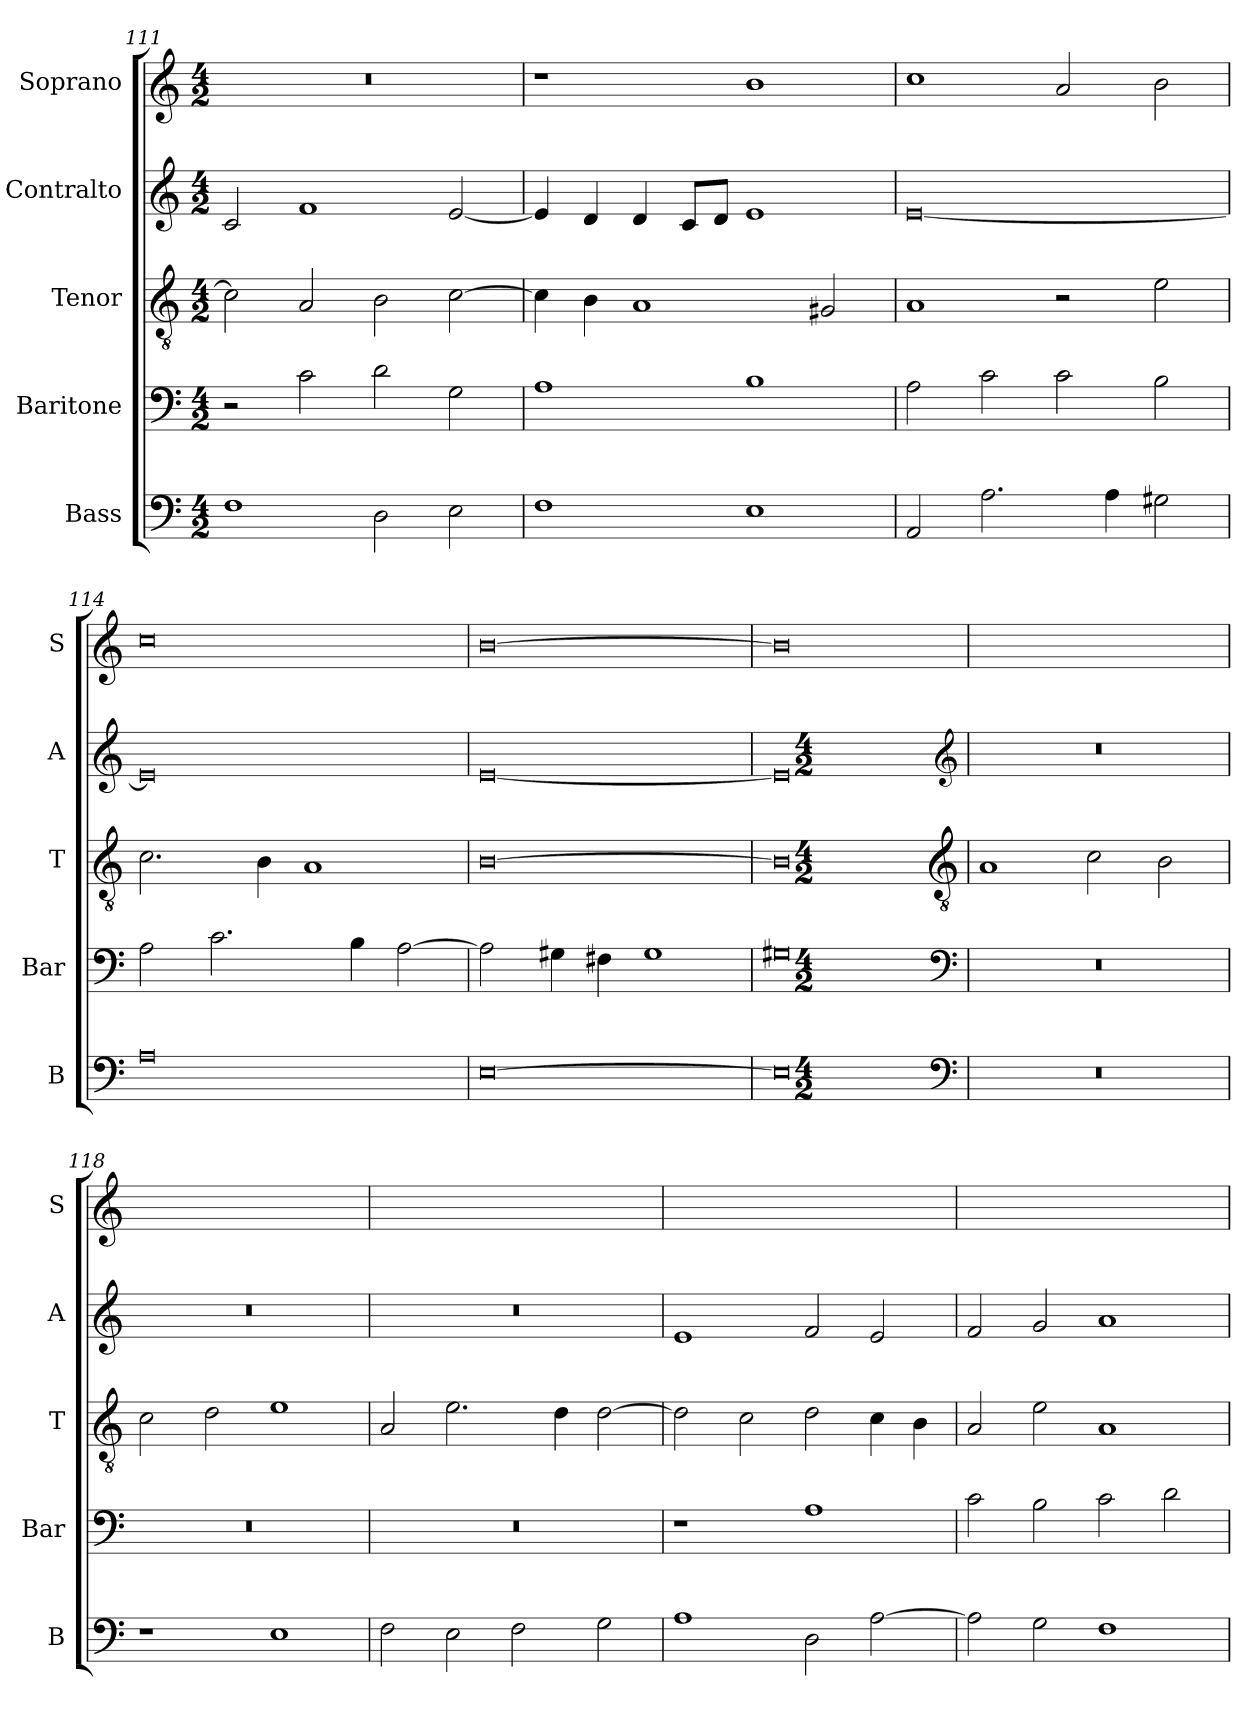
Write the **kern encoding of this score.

**kern	**kern	**kern	**kern	**kern
*part5	*part4	*part3	*part2	*part1
*staff5	*staff4	*staff3	*staff2	*staff1
*I"Bass	*I"Baritone	*I"Tenor	*I"Contralto	*I"Soprano
*I'B	*I'Bar	*I'T	*I'A	*I'S
*clefF4	*clefF4	*clefGv2	*clefG2	*clefG2
*k[]	*k[]	*k[]	*k[]	*k[]
*A:aeo	*A:aeo	*A:aeo	*A:aeo	*A:aeo
*M4/2	*M4/2	*M4/2	*M4/2	*M4/2
=111	=111	=111	=111	=111
1F	2r	2c]	2c	0r
.	2c	2A	1f	.
2D	2d	2B	.	.
2E	2G	[2c	[2e	.
=112	=112	=112	=112	=112
1F	1A	4c]	4e]	1r
.	.	4B	4d	.
.	.	1A	4d	.
.	.	.	8c/L	.
.	.	.	8d/J	.
1E	1B	.	1e	1b
.	.	2G#X	.	.
=113	=113	=113	=113	=113
2AA	2A	1A	[0e	1cc
2.A	2c	.	.	.
.	2c	2r	.	2a
4A	.	.	.	.
2G#X	2B	2e	.	2b
=114	=114	=114	=114	=114
0A	2A	2.c	0e]	0cc
.	2.c	.	.	.
.	.	4B	.	.
.	.	1A	.	.
.	4B	.	.	.
.	[2A	.	.	.
=115	=115	=115	=115	=115
[0E	2A]	[0B	[0e	[0b
.	4G#X	.	.	.
.	4F#X	.	.	.
.	1G#	.	.	.
=116	=116	=116	=116	=116
0E]	0G#X	0B]	0e]	0b]
*clefF4	*clefF4	*clefGv2	*clefG2	*
*k[]	*k[]	*k[]	*k[]	*
*A:aeo	*A:aeo	*A:aeo	*A:aeo	*
*M4/2	*M4/2	*M4/2	*M4/2	*
=117	=117	=117	=117	=117
0r	0r	1A	0r	0ryy
.	.	2c	.	.
.	.	2B	.	.
=118	=118	=118	=118	=118
1r	0r	2c	0r	0ryy
.	.	2d	.	.
1E	.	1e	.	.
=119	=119	=119	=119	=119
2F	0r	2A	0r	0ryy
2E	.	2.e	.	.
2F	.	.	.	.
.	.	4d	.	.
2G	.	[2d	.	.
=120	=120	=120	=120	=120
1A	1r	2d]	1e	0ryy
.	.	2c	.	.
2D	1A	2d	2f	.
[2A	.	4c	2e	.
.	.	4B	.	.
=121	=121	=121	=121	=121
2A]	2c	2A	2f	0ryy
2G	2B	2e	2g	.
1F	2c	1A	1a	.
.	2d	.	.	.
=	=	=	=	=
*-	*-	*-	*-	*-
